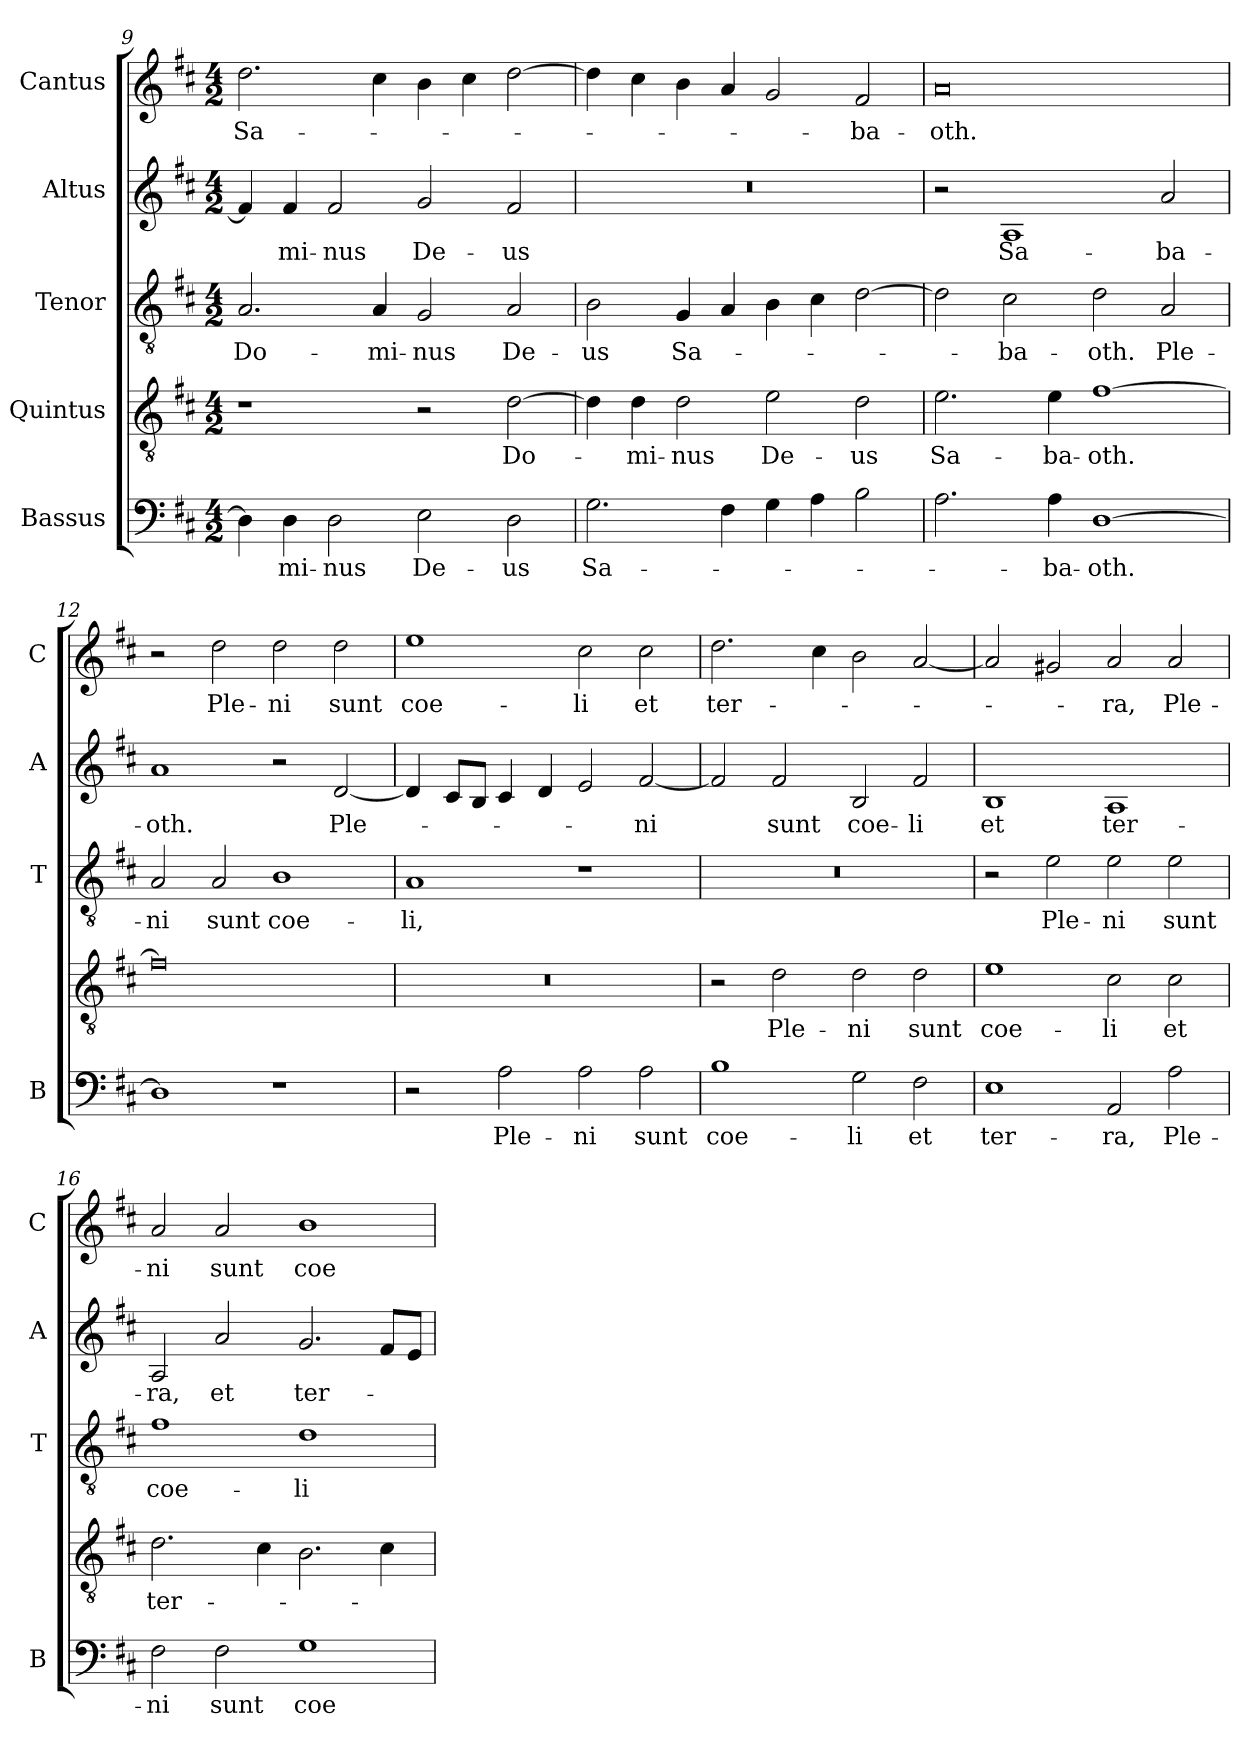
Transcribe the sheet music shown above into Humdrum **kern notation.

**kern	**text	**kern	**text	**kern	**text	**kern	**text	**kern	**text
*part5	*part5	*part4	*part4	*part3	*part3	*part2	*part2	*part1	*part1
*staff5	*staff5	*staff4	*staff4	*staff3	*staff3	*staff2	*staff2	*staff1	*staff1
*I"Bassus	*	*I"Quintus	*	*I"Tenor	*	*I"Altus	*	*I"Cantus	*
*I'B	*	*	*	*I'T	*	*I'A	*	*I'C	*
!!LO:PB:g=z
*clefF4	*	*clefGv2	*	*clefGv2	*	*clefG2	*	*clefG2	*
*k[f#c#]	*	*k[f#c#]	*	*k[f#c#]	*	*k[f#c#]	*	*k[f#c#]	*
*D:	*	*D:	*	*D:	*	*D:	*	*D:	*
*M4/2	*	*M4/2	*	*M4/2	*	*M4/2	*	*M4/2	*
=9	=9	=9	=9	=9	=9	=9	=9	=9	=9
!	!	!	!	!	!LO:LY:b	!	!	!	!LO:LY:b
4D\]	.	1r	.	2.A/	Do-	4f#/]	.	2.dd\	Sa-
!	!LO:LY:b	!	!	!	!	!	!LO:LY:b	!	!
4D\	-mi-	.	.	.	.	4f#/	-mi-	.	.
!	!LO:LY:b	!	!	!	!	!	!LO:LY:b	!	!
2D\	-nus	.	.	.	.	2f#/	-nus	.	.
!	!	!	!	!	!LO:LY:b	!	!	!	!
.	.	.	.	4A/	-mi-	.	.	4cc#\	.
!	!LO:LY:b	!	!	!	!LO:LY:b	!	!LO:LY:b	!	!
2E\	De-	2r	.	2G/	-nus	2g/	De-	4b\	.
.	.	.	.	.	.	.	.	4cc#\	.
!	!LO:LY:b	!	!LO:LY:b	!	!LO:LY:b	!	!LO:LY:b	!	!
2D\	-us	[2d\	Do-	2A/	De-	2f#/	-us	[2dd\	.
=10	=10	=10	=10	=10	=10	=10	=10	=10	=10
!	!LO:LY:b	!	!	!	!LO:LY:b	!	!	!	!
2.G\	Sa-	4d\]	.	2B\	-us	0r	.	4dd\]	.
!	!	!	!LO:LY:b	!	!	!	!	!	!
.	.	4d\	-mi-	.	.	.	.	4cc#\	.
!	!	!	!LO:LY:b	!	!LO:LY:b	!	!	!	!
.	.	2d\	-nus	4G/	Sa-	.	.	4b\	.
4F#\	.	.	.	4A/	.	.	.	4a/	.
!	!	!	!LO:LY:b	!	!	!	!	!	!
4G\	.	2e\	De-	4B\	.	.	.	2g/	.
4A\	.	.	.	4c#\	.	.	.	.	.
!	!	!	!LO:LY:b	!	!	!	!	!	!LO:LY:b
2B\	.	2d\	-us	[2d\	.	.	.	2f#/	-ba-
=11	=11	=11	=11	=11	=11	=11	=11	=11	=11
!	!	!	!LO:LY:b	!	!	!	!	!	!LO:LY:b
2.A\	.	2.e\	Sa-	2d\]	.	2r	.	0a	-oth.
!	!	!	!	!	!LO:LY:b	!	!LO:LY:b	!	!
.	.	.	.	2c#\	-ba-	1A	Sa-	.	.
!	!LO:LY:b	!	!LO:LY:b	!	!	!	!	!	!
4A\	-ba-	4e\	-ba-	.	.	.	.	.	.
!	!LO:LY:b	!	!LO:LY:b	!	!LO:LY:b	!	!	!	!
[1D	-oth.	[1f#	-oth.	2d\	-oth.	.	.	.	.
!	!	!	!	!	!LO:LY:b	!	!LO:LY:b	!	!
.	.	.	.	2A/	Ple-	2a/	-ba-	.	.
=12	=12	=12	=12	=12	=12	=12	=12	=12	=12
!	!	!	!	!	!LO:LY:b	!	!LO:LY:b	!	!
1D]	.	0f#]	.	2A/	-ni	1a	-oth.	2r	.
!	!	!	!	!	!LO:LY:b	!	!	!	!LO:LY:b
.	.	.	.	2A/	sunt	.	.	2dd\	Ple-
!	!	!	!	!	!LO:LY:b	!	!	!	!LO:LY:b
1r	.	.	.	1B	coe-	2r	.	2dd\	-ni
!	!	!	!	!	!	!	!LO:LY:b	!	!LO:LY:b
.	.	.	.	.	.	[2d/	Ple-	2dd\	sunt
!!LO:LB:g=z
=13	=13	=13	=13	=13	=13	=13	=13	=13	=13
!	!	!	!	!	!LO:LY:b	!	!	!	!LO:LY:b
2r	.	0r	.	1A	-li,	4d/]	.	1ee	coe-
.	.	.	.	.	.	8c#/L	.	.	.
.	.	.	.	.	.	8B/J	.	.	.
!	!LO:LY:b	!	!	!	!	!	!	!	!
2A\	Ple-	.	.	.	.	4c#/	.	.	.
.	.	.	.	.	.	4d/	.	.	.
!	!LO:LY:b	!	!	!	!	!	!	!	!LO:LY:b
2A\	-ni	.	.	1r	.	2e/	.	2cc#\	-li
!	!LO:LY:b	!	!	!	!	!	!LO:LY:b	!	!LO:LY:b
2A\	sunt	.	.	.	.	[2f#/	-ni	2cc#\	et
=14	=14	=14	=14	=14	=14	=14	=14	=14	=14
!	!LO:LY:b	!	!	!	!	!	!	!	!LO:LY:b
1B	coe-	2r	.	0r	.	2f#/]	.	2.dd\	ter-
!	!	!	!LO:LY:b	!	!	!	!LO:LY:b	!	!
.	.	2d\	Ple-	.	.	2f#/	sunt	.	.
.	.	.	.	.	.	.	.	4cc#\	.
!	!LO:LY:b	!	!LO:LY:b	!	!	!	!LO:LY:b	!	!
2G\	-li	2d\	-ni	.	.	2B/	coe-	2b\	.
!	!LO:LY:b	!	!LO:LY:b	!	!	!	!LO:LY:b	!	!
2F#\	et	2d\	sunt	.	.	2f#/	-li	[2a/	.
=15	=15	=15	=15	=15	=15	=15	=15	=15	=15
!	!LO:LY:b	!	!LO:LY:b	!	!	!	!LO:LY:b	!	!
1E	ter-	1e	coe-	2r	.	1B	et	2a/]	.
!	!	!	!	!	!LO:LY:b	!	!	!	!
.	.	.	.	2e\	Ple-	.	.	2g#X/	.
!	!LO:LY:b	!	!LO:LY:b	!	!LO:LY:b	!	!LO:LY:b	!	!LO:LY:b
2AA/	-ra,	2c#\	-li	2e\	-ni	1A	ter-	2a/	-ra,
!	!LO:LY:b	!	!LO:LY:b	!	!LO:LY:b	!	!	!	!LO:LY:b
2A\	Ple-	2c#\	et	2e\	sunt	.	.	2a/	Ple-
=16	=16	=16	=16	=16	=16	=16	=16	=16	=16
!	!LO:LY:b	!	!LO:LY:b	!	!LO:LY:b	!	!LO:LY:b	!	!LO:LY:b
2F#\	-ni	2.d\	ter-	1f#	coe-	2A/	-ra,	2a/	-ni
!	!LO:LY:b	!	!	!	!	!	!LO:LY:b	!	!LO:LY:b
2F#\	sunt	.	.	.	.	2a/	et	2a/	sunt
.	.	4c#\	.	.	.	.	.	.	.
!	!LO:LY:b	!	!	!	!LO:LY:b	!	!LO:LY:b	!	!LO:LY:b
1G	coe-	2.B\	.	1d	-li	2.g/	ter-	1b	coe-
.	.	4c#\	.	.	.	8f#/L	.	.	.
.	.	.	.	.	.	8e/J	.	.	.
=	=	=	=	=	=	=	=	=	=
*-	*-	*-	*-	*-	*-	*-	*-	*-	*-
